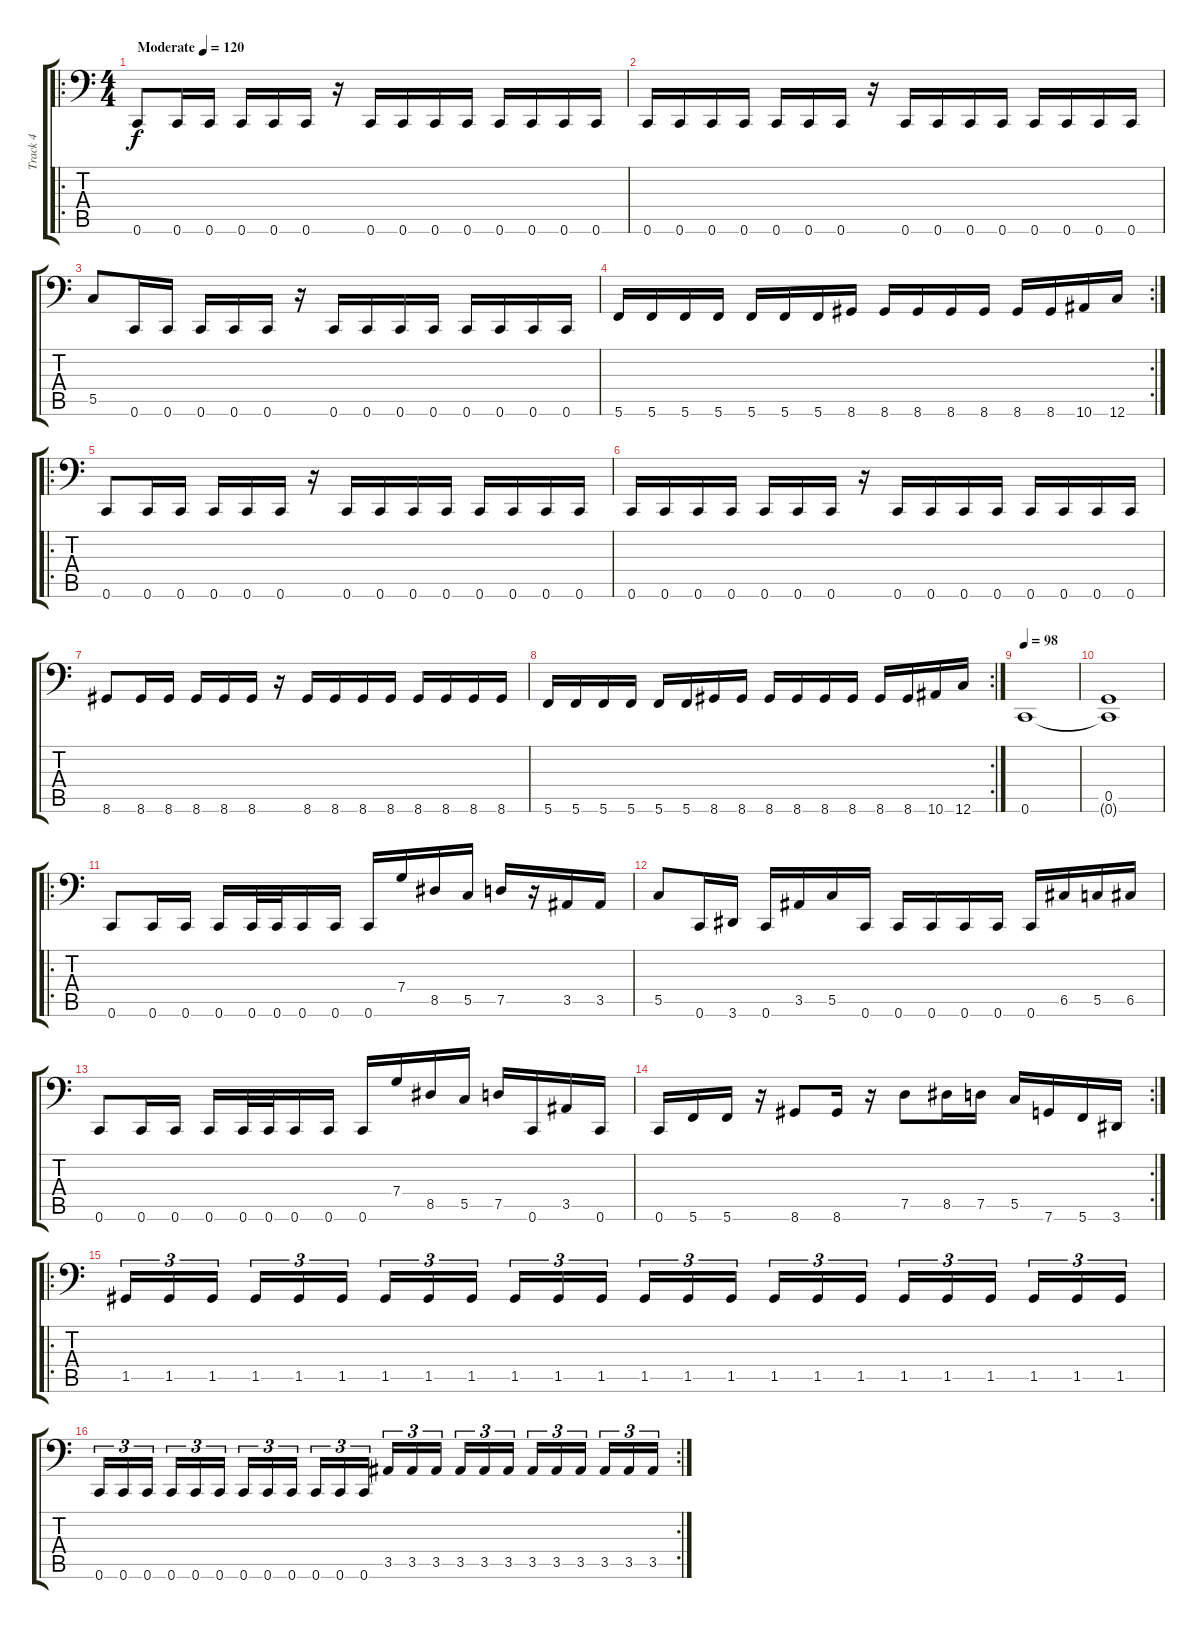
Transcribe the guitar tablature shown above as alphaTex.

\track ("Track 4" "Track 4") {instrument electricbasspick}
\staff {score tabs}
\tuning (E4 B3 F2 C2 G1 C1) {hide}
\ro
\ts (4 4)
\tempo (120 "Moderate")
\clef f4
\ks c
0.6.8{dy f instrument electricbasspick} 0.6.16 0.6.16 0.6.16 0.6.16 0.6.16 r.16 0.6.16 0.6.16 0.6.16 0.6.16 0.6.16 0.6.16 0.6.16 0.6.16 |
0.6.16 0.6.16 0.6.16 0.6.16 0.6.16 0.6.16 0.6.16 r.16 0.6.16 0.6.16 0.6.16 0.6.16 0.6.16 0.6.16 0.6.16 0.6.16 |
5.5.8 0.6.16 0.6.16 0.6.16 0.6.16 0.6.16 r.16 0.6.16 0.6.16 0.6.16 0.6.16 0.6.16 0.6.16 0.6.16 0.6.16 |
\rc 2
5.6.16 5.6.16 5.6.16 5.6.16 5.6.16 5.6.16 5.6.16 8.6.16 8.6.16 8.6.16 8.6.16 8.6.16 8.6.16 8.6.16 10.6.16 12.6.16 |
\ro
0.6.8 0.6.16 0.6.16 0.6.16 0.6.16 0.6.16 r.16 0.6.16 0.6.16 0.6.16 0.6.16 0.6.16 0.6.16 0.6.16 0.6.16 |
0.6.16 0.6.16 0.6.16 0.6.16 0.6.16 0.6.16 0.6.16 r.16 0.6.16 0.6.16 0.6.16 0.6.16 0.6.16 0.6.16 0.6.16 0.6.16 |
8.6.8 8.6.16 8.6.16 8.6.16 8.6.16 8.6.16 r.16 8.6.16 8.6.16 8.6.16 8.6.16 8.6.16 8.6.16 8.6.16 8.6.16 |
\rc 2
5.6.16 5.6.16 5.6.16 5.6.16 5.6.16 5.6.16 8.6.16 8.6.16 8.6.16 8.6.16 8.6.16 8.6.16 8.6.16 8.6.16 10.6.16 12.6.16 |
\tempo 98
0.6.1 |
(0.5 0.6{t}).1 |
\ro
0.6.8 0.6.16 0.6.16 0.6.16 0.6.32 0.6.32 0.6.16 0.6.16 0.6.16 7.4.16 8.5.16 5.5.16 7.5.16 r.16 3.5.16 3.5.16 |
5.5.8 0.6.16 3.6.16 0.6.16 3.5.16 5.5.16 0.6.16 0.6.16 0.6.16 0.6.16 0.6.16 0.6.16 6.5.16 5.5.16 6.5.16 |
0.6.8 0.6.16 0.6.16 0.6.16 0.6.32 0.6.32 0.6.16 0.6.16 0.6.16 7.4.16 8.5.16 5.5.16 7.5.16 0.6.16 3.5.16 0.6.16 |
\rc 2
0.6.16 5.6.16 5.6.16 r.16 8.6.8 8.6.16 r.16 7.5.8 8.5.16 7.5.16 5.5.16 7.6.16 5.6.16 3.6.16 |
\ro
1.5.16{tu (3 2)} 1.5.16{tu (3 2)} 1.5.16{tu (3 2) beam splitsecondary} 1.5.16{tu (3 2)} 1.5.16{tu (3 2)} 1.5.16{tu (3 2)} 1.5.16{tu (3 2)} 1.5.16{tu (3 2)} 1.5.16{tu (3 2) beam splitsecondary} 1.5.16{tu (3 2)} 1.5.16{tu (3 2)} 1.5.16{tu (3 2)} 1.5.16{tu (3 2)} 1.5.16{tu (3 2)} 1.5.16{tu (3 2) beam splitsecondary} 1.5.16{tu (3 2)} 1.5.16{tu (3 2)} 1.5.16{tu (3 2)} 1.5.16{tu (3 2)} 1.5.16{tu (3 2)} 1.5.16{tu (3 2) beam splitsecondary} 1.5.16{tu (3 2)} 1.5.16{tu (3 2)} 1.5.16{tu (3 2)} |
\rc 2
0.6.16{tu (3 2)} 0.6.16{tu (3 2)} 0.6.16{tu (3 2) beam splitsecondary} 0.6.16{tu (3 2)} 0.6.16{tu (3 2)} 0.6.16{tu (3 2)} 0.6.16{tu (3 2)} 0.6.16{tu (3 2)} 0.6.16{tu (3 2) beam splitsecondary} 0.6.16{tu (3 2)} 0.6.16{tu (3 2)} 0.6.16{tu (3 2)} 3.5.16{tu (3 2)} 3.5.16{tu (3 2)} 3.5.16{tu (3 2) beam splitsecondary} 3.5.16{tu (3 2)} 3.5.16{tu (3 2)} 3.5.16{tu (3 2)} 3.5.16{tu (3 2)} 3.5.16{tu (3 2)} 3.5.16{tu (3 2) beam splitsecondary} 3.5.16{tu (3 2)} 3.5.16{tu (3 2)} 3.5.16{tu (3 2)}
